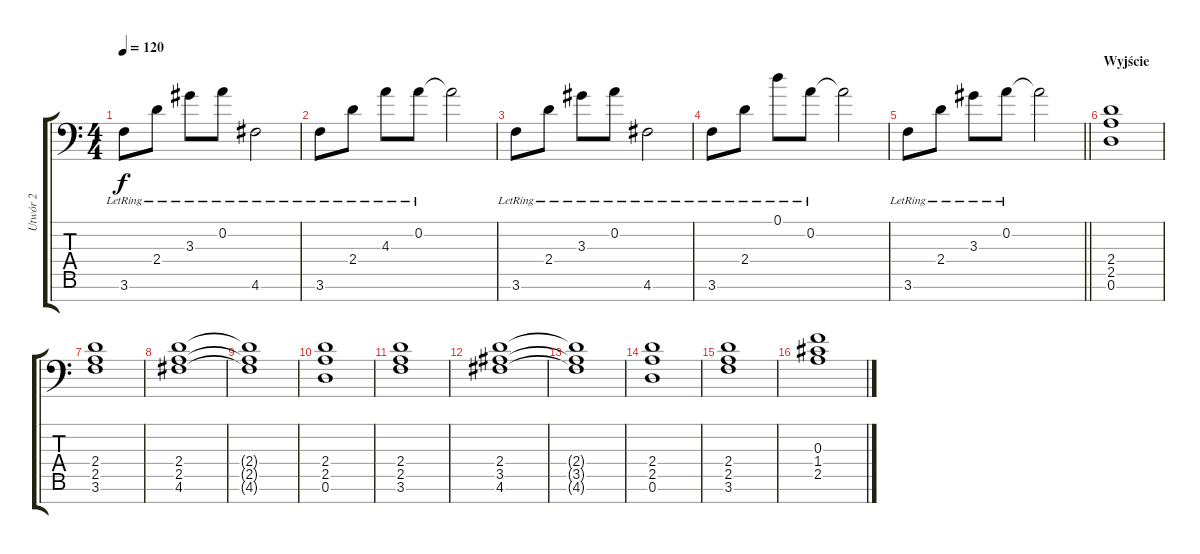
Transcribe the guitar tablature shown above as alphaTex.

\track ("Utwór 2" "Utwór 2") {instrument distortionguitar}
\staff {score tabs}
\tuning (D4 A3 F3 C3 G2 D2 A1) {hide}
\ts (4 4)
\tempo 120
\clef f4
\ks c
3.6{lr}.8{dy f} 2.4{lr}.8 3.3{lr}.8 0.2{lr}.8 4.6{lr}.2 |
3.6{lr}.8 2.4{lr}.8 4.3{lr}.8 0.2{lr}.8 0.2{t}.2 |
3.6{lr}.8 2.4{lr}.8 3.3{lr}.8 0.2{lr}.8 4.6{lr}.2 |
3.6{lr}.8 2.4{lr}.8 0.1{lr}.8 0.2{lr}.8 0.2{t}.2 |
\barLineRight lightlight
3.6{lr}.8 2.4{lr}.8 3.3{lr}.8 0.2{lr}.8 0.2{t}.2 |
\section ("" "Wyjście")
(2.4 2.5 0.6).1 |
(2.4 2.5 3.6).1 |
(2.4 2.5 4.6).1 |
(2.4{t} 2.5{t} 4.6{t}).1 |
(2.4 2.5 0.6).1 |
(2.4 2.5 3.6).1 |
(2.4 3.5 4.6).1 |
(2.4{t} 3.5{t} 4.6{t}).1 |
(2.4 2.5 0.6).1 |
(2.4 2.5 3.6).1 |
(0.3 1.4 2.5).1
